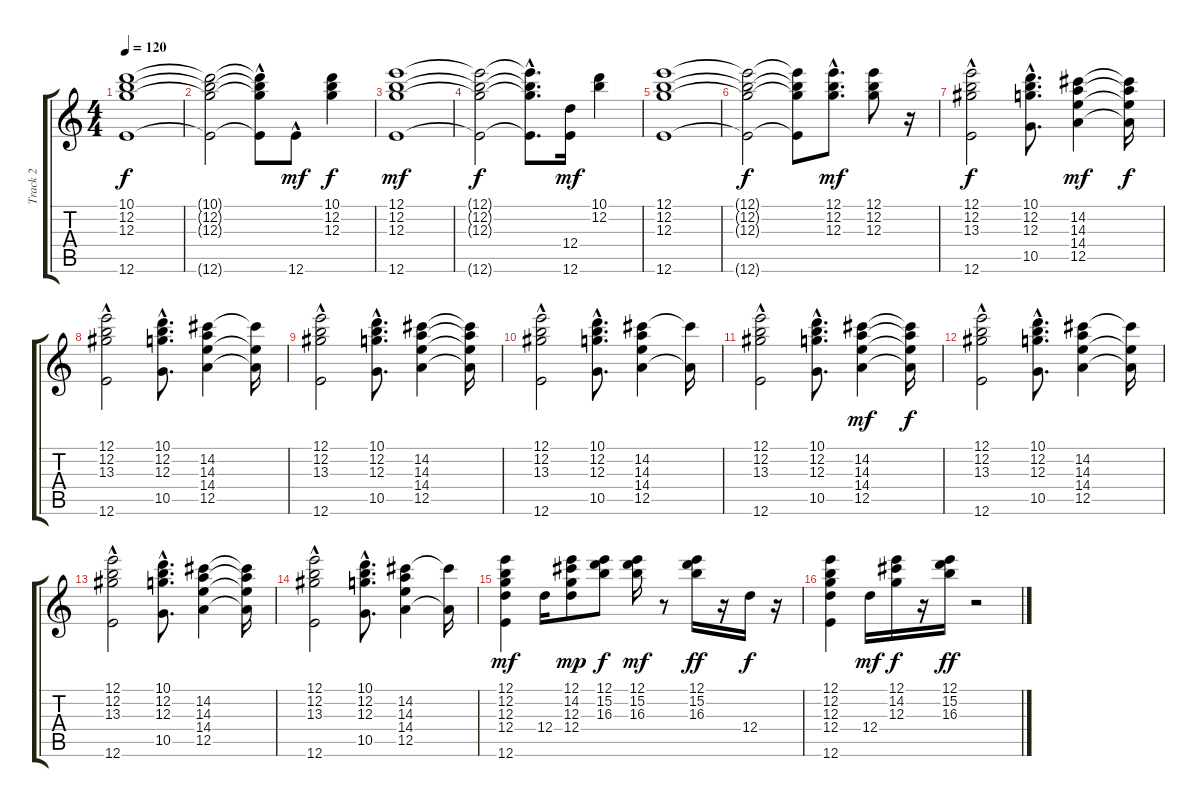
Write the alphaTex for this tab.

\track ("Track 2" "Track 2") {instrument electricguitarclean}
\staff {score tabs}
\tuning (E4 B3 G3 D3 A2 E2) {hide}
\ts (4 4)
\tempo 120
\clef g2
\ks c
(10.1 12.2 12.3 12.6).1{dy f} |
(10.1{t} 12.2{t} 12.3{t} 12.6{t}).2 (10.1{t} 12.2{hac t} 12.3{t} 12.6{t}).8 12.6{hac}.8{dy mf} (10.1 12.2 12.3).4{dy f} |
(12.1 12.2 12.3 12.6).1{dy mf} |
(12.1{t} 12.2{t} 12.3{t} 12.6{t}).2{dy f} (12.1{t} 12.2{t} 12.3{hac t} 12.6{t}).8{d} (12.4 12.6).16{dy mf} (10.1 12.2).4 |
(12.1 12.2 12.3 12.6).1 |
(12.1{t} 12.2{t} 12.3{t} 12.6{t}).2{dy f} (12.1{t} 12.2{t} 12.3{t} 12.6{t}).8 (12.1{hac} 12.2 12.3).8{d dy mf} (12.1 12.2 12.3).8 r.16 |
(12.1 12.2{hac} 13.3 12.6).2{dy f} (10.1{hac} 12.2{hac} 12.3 10.5{hac}).8{d} (14.2 14.3 14.4 12.5).4{dy mf} (14.2{t} 14.3{t} 14.4{t} 12.5{t}).16{dy f} |
(12.1 12.2{hac} 13.3{hac} 12.6).2 (10.1{hac} 12.2 12.3{hac} 10.5{hac}).8{d} (14.2 14.3 14.4 12.5).4 (14.2{t} 14.4{t} 12.5{t}).16 |
(12.1 12.2{hac} 13.3 12.6).2 (10.1{hac} 12.2 12.3{hac} 10.5{hac}).8{d} (14.2 14.3 14.4 12.5).4 (14.2{t} 14.3{t} 14.4{t} 12.5{t}).16 |
(12.1 12.2{hac} 13.3{hac} 12.6).2 (10.1{hac} 12.2{hac} 12.3 10.5{hac}).8{d} (14.2 14.3 14.4 12.5).4 (14.2{t} 12.5{t}).16 |
(12.1 12.2{hac} 13.3 12.6).2 (10.1{hac} 12.2{hac} 12.3 10.5{hac}).8{d} (14.2 14.3 14.4 12.5).4{dy mf} (14.2{t} 14.3{t} 14.4{t} 12.5{t}).16{dy f} |
(12.1 12.2{hac} 13.3{hac} 12.6).2 (10.1{hac} 12.2 12.3{hac} 10.5{hac}).8{d} (14.2 14.3 14.4 12.5).4 (14.2{t} 14.4{t} 12.5{t}).16 |
(12.1 12.2{hac} 13.3 12.6).2 (10.1{hac} 12.2 12.3{hac} 10.5{hac}).8{d} (14.2 14.3 14.4 12.5).4 (14.2{t} 14.3{t} 14.4{t} 12.5{t}).16 |
(12.1 12.2{hac} 13.3{hac} 12.6).2 (10.1{hac} 12.2{hac} 12.3 10.5{hac}).8{d} (14.2 14.3 14.4 12.5).4 (14.2{t} 12.5{t}).16 |
(12.1 12.2 12.3 12.4 12.6).4{dy mf} 12.4.16 (12.1 14.2 12.3 12.4).8{dy mp} (12.1 15.2 16.3).8{dy f} (12.1 15.2 16.3).16{dy mf} r.8 (12.1 15.2 16.3).16{dy ff} r.16 12.4.16{dy f} r.16 |
(12.1 12.2 12.3 12.4 12.6).4 12.4.16{dy mf} (12.1 14.2 12.3).16{dy f} r.16 (12.1 15.2 16.3).16{dy ff} r.2
